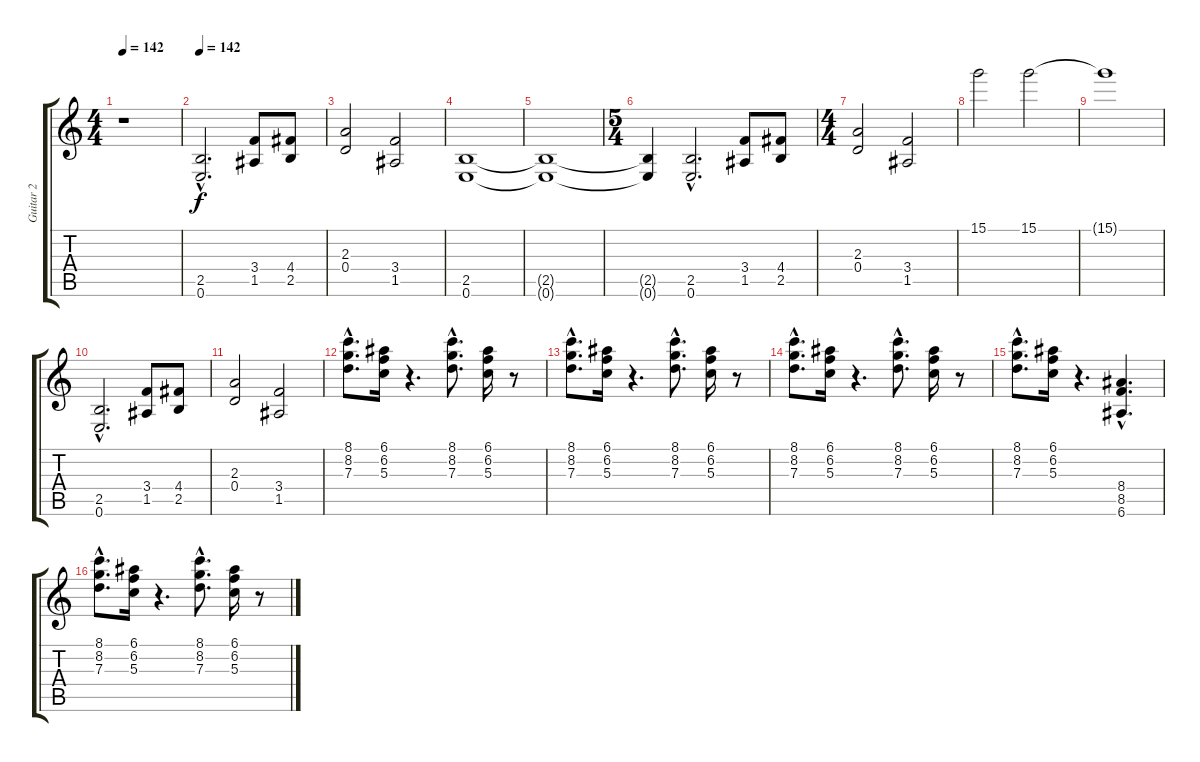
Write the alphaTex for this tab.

\track ("Guitar 2" "Guitar 2") {instrument distortionguitar}
\staff {score tabs}
\tuning (E4 B3 G3 D3 A2 E2) {hide}
\ts (4 4)
\tempo 142
\clef g2
\ks c
r.1{dy f} |
\tempo 142
(2.5{hac} 0.6{hac}).2{d} (3.4 1.5).8 (4.4 2.5).8 |
(2.3 0.4).2 (3.4 1.5).2 |
(2.5 0.6).1 |
(2.5{t} 0.6{t}).1 |
\ts (5 4)
(2.5{t} 0.6{t}).4 (2.5{hac} 0.6{hac}).2{d} (3.4 1.5).8 (4.4 2.5).8 |
\ts (4 4)
(2.3 0.4).2 (3.4 1.5).2 |
15.1.2 15.1.2 |
15.1{t}.1 |
(2.5{hac} 0.6{hac}).2{d} (3.4 1.5).8 (4.4 2.5).8 |
(2.3 0.4).2 (3.4 1.5).2 |
(8.1{hac} 8.2{hac} 7.3{hac}).8{d} (6.1 6.2 5.3).16 r.4{d} (8.1{hac} 8.2{hac} 7.3{hac}).8{d} (6.1 6.2 5.3).16 r.8 |
(8.1{hac} 8.2{hac} 7.3{hac}).8{d} (6.1 6.2 5.3).16 r.4{d} (8.1{hac} 8.2{hac} 7.3{hac}).8{d} (6.1 6.2 5.3).16 r.8 |
(8.1{hac} 8.2{hac} 7.3{hac}).8{d} (6.1 6.2 5.3).16 r.4{d} (8.1{hac} 8.2{hac} 7.3{hac}).8{d} (6.1 6.2 5.3).16 r.8 |
(8.1{hac} 8.2{hac} 7.3{hac}).8{d} (6.1 6.2 5.3).16 r.4{d} (8.4{hac} 8.5{hac} 6.6{hac}).4{d} |
(8.1{hac} 8.2{hac} 7.3{hac}).8{d} (6.1 6.2 5.3).16 r.4{d} (8.1{hac} 8.2{hac} 7.3{hac}).8{d} (6.1 6.2 5.3).16 r.8
